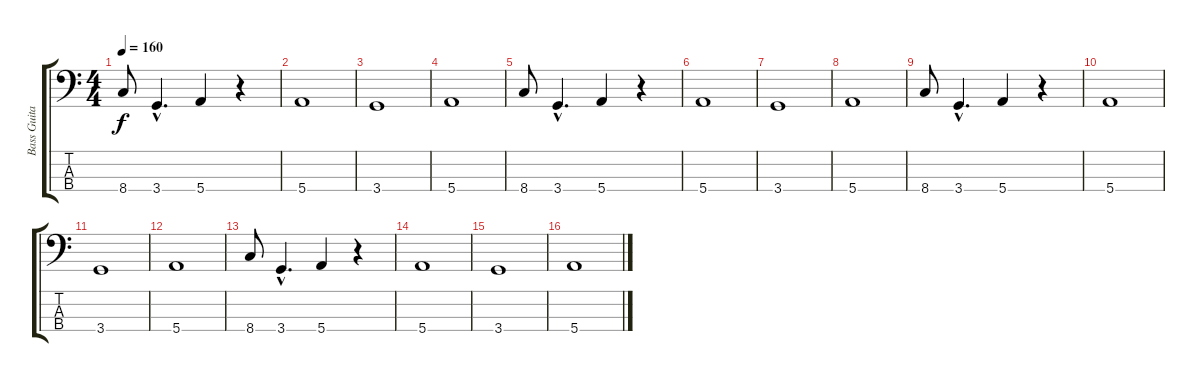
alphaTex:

\track ("Bass Guitar" "Bass Guita") {instrument electricbassfinger}
\staff {score tabs}
\tuning (G2 D2 A1 E1) {hide}
\ts (4 4)
\tempo 160
\clef f4
\ks c
8.4.8{dy f} 3.4{hac}.4{d} 5.4.4 r.4 |
5.4.1 |
3.4.1 |
5.4.1 |
8.4.8 3.4{hac}.4{d} 5.4.4 r.4 |
5.4.1 |
3.4.1 |
5.4.1 |
8.4.8 3.4{hac}.4{d} 5.4.4 r.4 |
5.4.1 |
3.4.1 |
5.4.1 |
8.4.8 3.4{hac}.4{d} 5.4.4 r.4 |
5.4.1 |
3.4.1 |
5.4.1
